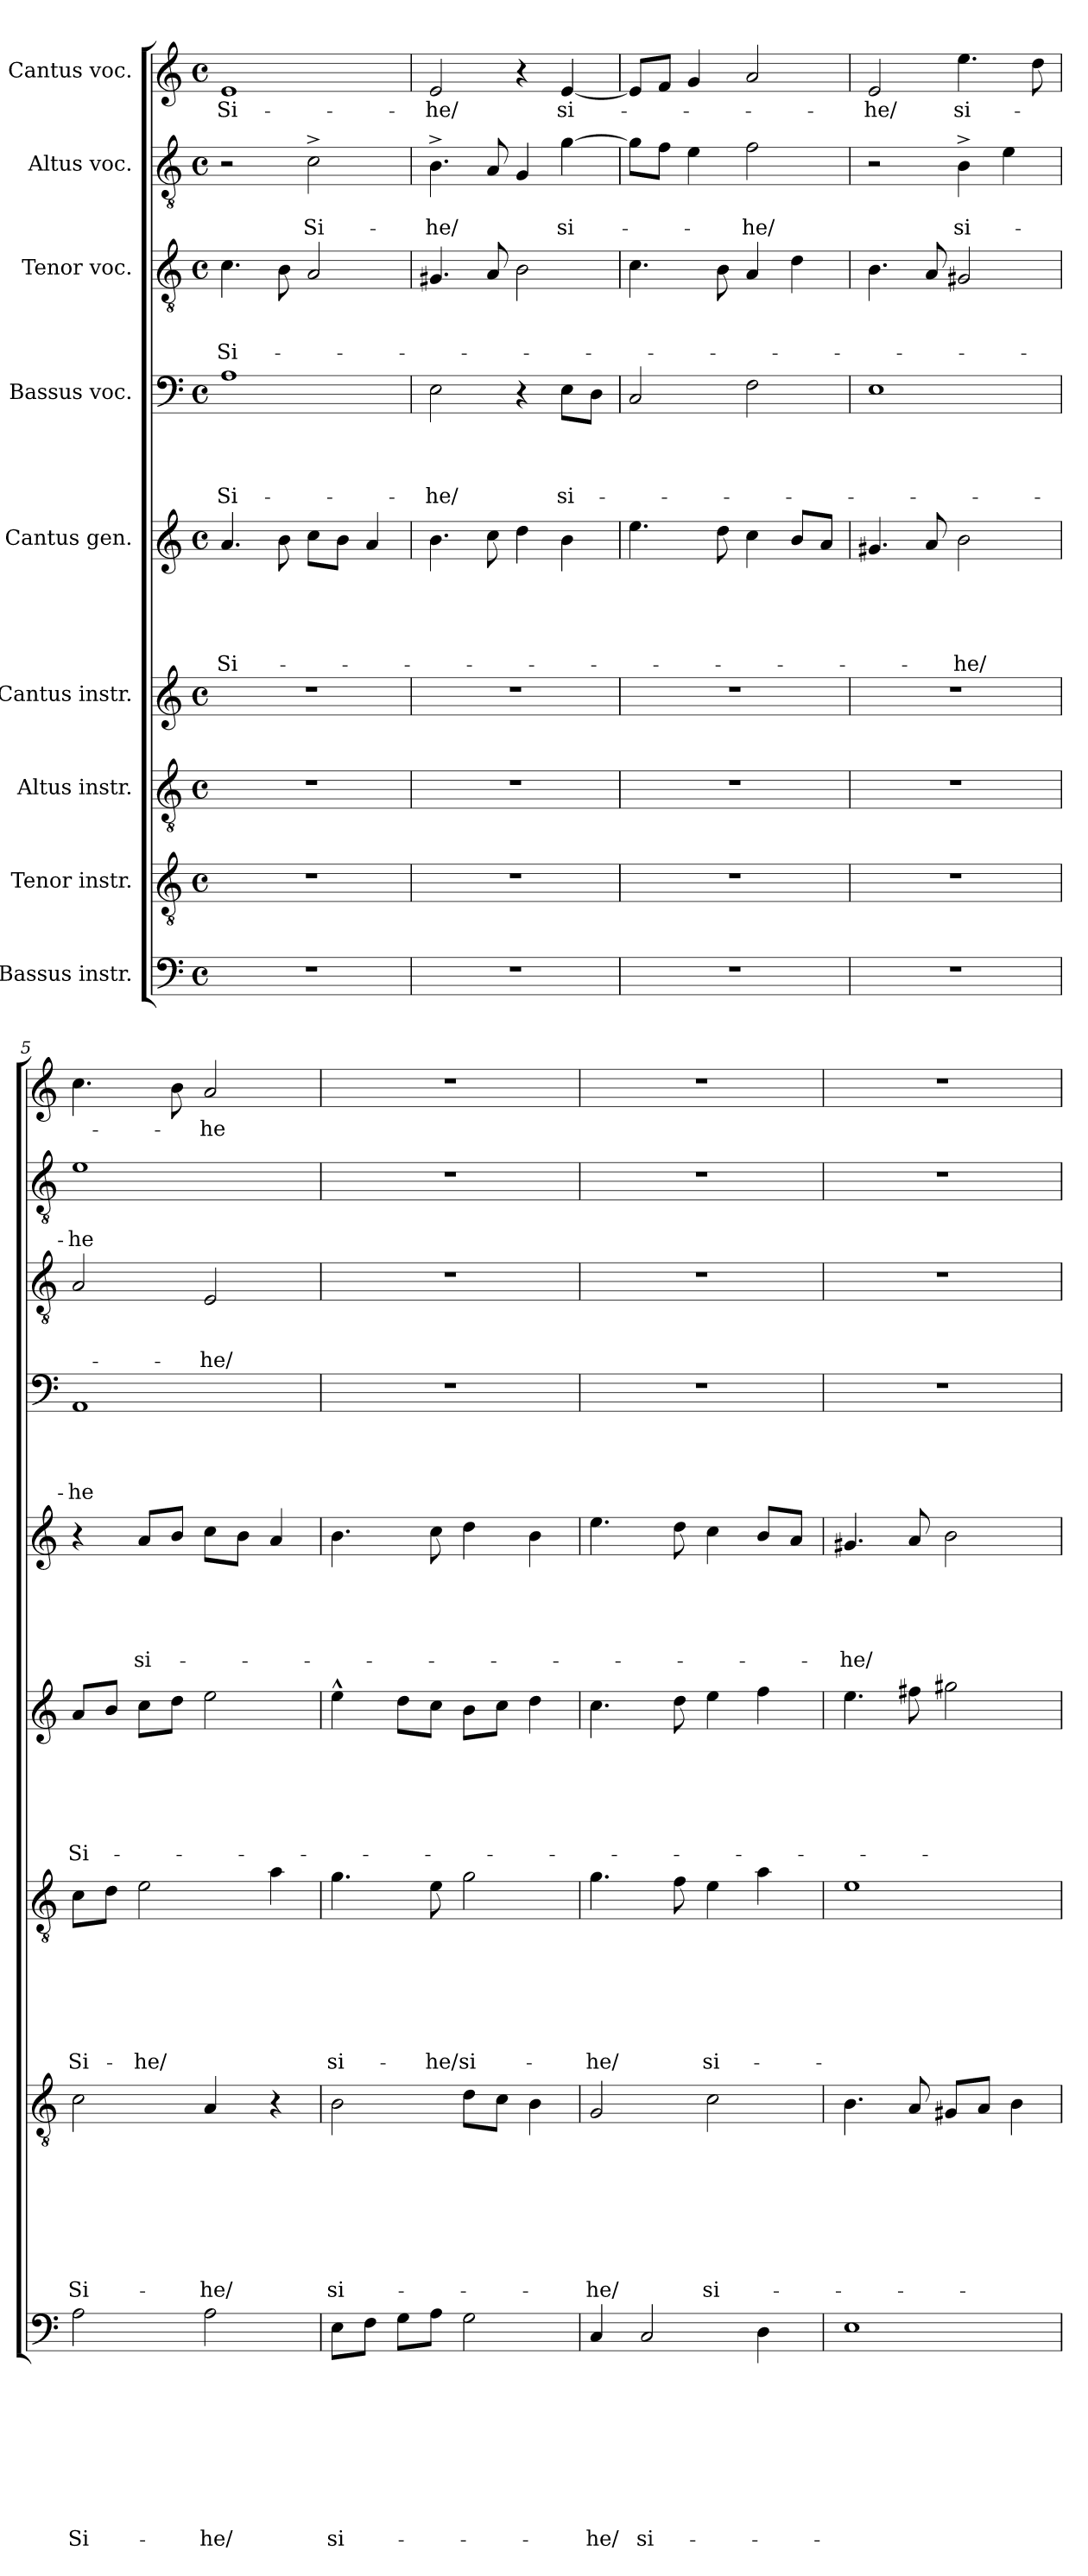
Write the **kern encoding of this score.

**kern	**text	**text	**text	**text	**text	**text	**text	**text	**text	**kern	**text	**text	**text	**text	**text	**text	**text	**text	**kern	**text	**text	**text	**text	**text	**text	**text	**kern	**text	**text	**text	**text	**text	**text	**kern	**text	**text	**text	**text	**text	**kern	**text	**text	**text	**text	**kern	**text	**text	**text	**kern	**text	**text	**kern	**text
*part9	*part9	*part9	*part9	*part9	*part9	*part9	*part9	*part9	*part9	*part8	*part8	*part8	*part8	*part8	*part8	*part8	*part8	*part8	*part7	*part7	*part7	*part7	*part7	*part7	*part7	*part7	*part6	*part6	*part6	*part6	*part6	*part6	*part6	*part5	*part5	*part5	*part5	*part5	*part5	*part4	*part4	*part4	*part4	*part4	*part3	*part3	*part3	*part3	*part2	*part2	*part2	*part1	*part1
*staff9	*staff9	*staff9	*staff9	*staff9	*staff9	*staff9	*staff9	*staff9	*staff9	*staff8	*staff8	*staff8	*staff8	*staff8	*staff8	*staff8	*staff8	*staff8	*staff7	*staff7	*staff7	*staff7	*staff7	*staff7	*staff7	*staff7	*staff6	*staff6	*staff6	*staff6	*staff6	*staff6	*staff6	*staff5	*staff5	*staff5	*staff5	*staff5	*staff5	*staff4	*staff4	*staff4	*staff4	*staff4	*staff3	*staff3	*staff3	*staff3	*staff2	*staff2	*staff2	*staff1	*staff1
*I"Bassus instr.	*	*	*	*	*	*	*	*	*	*I"Tenor instr.	*	*	*	*	*	*	*	*	*I"Altus instr.	*	*	*	*	*	*	*	*I"Cantus instr.	*	*	*	*	*	*	*I"Cantus gen.	*	*	*	*	*	*I"Bassus voc.	*	*	*	*	*I"Tenor voc.	*	*	*	*I"Altus voc.	*	*	*I"Cantus voc.	*
*clefF4	*	*	*	*	*	*	*	*	*	*clefGv2	*	*	*	*	*	*	*	*	*clefGv2	*	*	*	*	*	*	*	*clefG2	*	*	*	*	*	*	*clefG2	*	*	*	*	*	*clefF4	*	*	*	*	*clefGv2	*	*	*	*clefGv2	*	*	*clefG2	*
*k[]	*	*	*	*	*	*	*	*	*	*k[]	*	*	*	*	*	*	*	*	*k[]	*	*	*	*	*	*	*	*k[]	*	*	*	*	*	*	*k[]	*	*	*	*	*	*k[]	*	*	*	*	*k[]	*	*	*	*k[]	*	*	*k[]	*
*C:	*	*	*	*	*	*	*	*	*	*C:	*	*	*	*	*	*	*	*	*C:	*	*	*	*	*	*	*	*C:	*	*	*	*	*	*	*C:	*	*	*	*	*	*C:	*	*	*	*	*C:	*	*	*	*C:	*	*	*C:	*
*M4/4	*	*	*	*	*	*	*	*	*	*M4/4	*	*	*	*	*	*	*	*	*M4/4	*	*	*	*	*	*	*	*M4/4	*	*	*	*	*	*	*M4/4	*	*	*	*	*	*M4/4	*	*	*	*	*M4/4	*	*	*	*M4/4	*	*	*M4/4	*
*met(c)	*	*	*	*	*	*	*	*	*	*met(c)	*	*	*	*	*	*	*	*	*met(c)	*	*	*	*	*	*	*	*met(c)	*	*	*	*	*	*	*met(c)	*	*	*	*	*	*met(c)	*	*	*	*	*met(c)	*	*	*	*met(c)	*	*	*met(c)	*
=1	=1	=1	=1	=1	=1	=1	=1	=1	=1	=1	=1	=1	=1	=1	=1	=1	=1	=1	=1	=1	=1	=1	=1	=1	=1	=1	=1	=1	=1	=1	=1	=1	=1	=1	=1	=1	=1	=1	=1	=1	=1	=1	=1	=1	=1	=1	=1	=1	=1	=1	=1	=1	=1
!	!	!	!	!	!	!	!	!	!	!	!	!	!	!	!	!	!	!	!	!	!	!	!	!	!	!	!	!	!	!	!	!	!	!	!	!	!	!	!LO:LY:b	!	!	!	!	!LO:LY:b	!	!	!	!LO:LY:b	!	!	!	!	!LO:LY:b
1r	.	.	.	.	.	.	.	.	.	1r	.	.	.	.	.	.	.	.	1r	.	.	.	.	.	.	.	1r	.	.	.	.	.	.	4.a/	.	.	.	.	Si-	1A	.	.	.	Si-	4.c\	.	.	Si-	2r	.	.	1e	Si-
.	.	.	.	.	.	.	.	.	.	.	.	.	.	.	.	.	.	.	.	.	.	.	.	.	.	.	.	.	.	.	.	.	.	8b\	.	.	.	.	.	.	.	.	.	.	8B\	.	.	.	.	.	.	.	.
!	!	!	!	!	!	!	!	!	!	!	!	!	!	!	!	!	!	!	!	!	!	!	!	!	!	!	!	!	!	!	!	!	!	!	!	!	!	!	!	!	!	!	!	!	!	!	!	!	!	!	!LO:LY:b	!	!
.	.	.	.	.	.	.	.	.	.	.	.	.	.	.	.	.	.	.	.	.	.	.	.	.	.	.	.	.	.	.	.	.	.	8cc\L	.	.	.	.	.	.	.	.	.	.	2A/	.	.	.	2c^>\	.	Si-	.	.
.	.	.	.	.	.	.	.	.	.	.	.	.	.	.	.	.	.	.	.	.	.	.	.	.	.	.	.	.	.	.	.	.	.	8b\J	.	.	.	.	.	.	.	.	.	.	.	.	.	.	.	.	.	.	.
.	.	.	.	.	.	.	.	.	.	.	.	.	.	.	.	.	.	.	.	.	.	.	.	.	.	.	.	.	.	.	.	.	.	4a/	.	.	.	.	.	.	.	.	.	.	.	.	.	.	.	.	.	.	.
=2	=2	=2	=2	=2	=2	=2	=2	=2	=2	=2	=2	=2	=2	=2	=2	=2	=2	=2	=2	=2	=2	=2	=2	=2	=2	=2	=2	=2	=2	=2	=2	=2	=2	=2	=2	=2	=2	=2	=2	=2	=2	=2	=2	=2	=2	=2	=2	=2	=2	=2	=2	=2	=2
!	!	!	!	!	!	!	!	!	!	!	!	!	!	!	!	!	!	!	!	!	!	!	!	!	!	!	!	!	!	!	!	!	!	!	!	!	!	!	!	!	!	!	!	!LO:LY:b	!	!	!	!	!	!	!LO:LY:b	!	!LO:LY:b
1r	.	.	.	.	.	.	.	.	.	1r	.	.	.	.	.	.	.	.	1r	.	.	.	.	.	.	.	1r	.	.	.	.	.	.	4.b\	.	.	.	.	.	2E\	.	.	.	-he/	4.G#X/	.	.	.	4.B^>\	.	-he/	2e/	-he/
.	.	.	.	.	.	.	.	.	.	.	.	.	.	.	.	.	.	.	.	.	.	.	.	.	.	.	.	.	.	.	.	.	.	8cc\	.	.	.	.	.	.	.	.	.	.	8A/	.	.	.	8A/	.	.	.	.
.	.	.	.	.	.	.	.	.	.	.	.	.	.	.	.	.	.	.	.	.	.	.	.	.	.	.	.	.	.	.	.	.	.	4dd\	.	.	.	.	.	4r	.	.	.	.	2B\	.	.	.	4G/	.	.	4r	.
!	!	!	!	!	!	!	!	!	!	!	!	!	!	!	!	!	!	!	!	!	!	!	!	!	!	!	!	!	!	!	!	!	!	!	!	!	!	!	!	!	!	!	!	!LO:LY:b	!	!	!	!	!	!	!LO:LY:b	!	!LO:LY:b
.	.	.	.	.	.	.	.	.	.	.	.	.	.	.	.	.	.	.	.	.	.	.	.	.	.	.	.	.	.	.	.	.	.	4b\	.	.	.	.	.	8E\L	.	.	.	si-	.	.	.	.	[>4g\	.	si-	[<4e/	si-
.	.	.	.	.	.	.	.	.	.	.	.	.	.	.	.	.	.	.	.	.	.	.	.	.	.	.	.	.	.	.	.	.	.	.	.	.	.	.	.	8D\J	.	.	.	.	.	.	.	.	.	.	.	.	.
=3	=3	=3	=3	=3	=3	=3	=3	=3	=3	=3	=3	=3	=3	=3	=3	=3	=3	=3	=3	=3	=3	=3	=3	=3	=3	=3	=3	=3	=3	=3	=3	=3	=3	=3	=3	=3	=3	=3	=3	=3	=3	=3	=3	=3	=3	=3	=3	=3	=3	=3	=3	=3	=3
1r	.	.	.	.	.	.	.	.	.	1r	.	.	.	.	.	.	.	.	1r	.	.	.	.	.	.	.	1r	.	.	.	.	.	.	4.ee\	.	.	.	.	.	2C/	.	.	.	.	4.c\	.	.	.	8g\L]	.	.	8e/L]	.
.	.	.	.	.	.	.	.	.	.	.	.	.	.	.	.	.	.	.	.	.	.	.	.	.	.	.	.	.	.	.	.	.	.	.	.	.	.	.	.	.	.	.	.	.	.	.	.	.	8f\J	.	.	8f/J	.
.	.	.	.	.	.	.	.	.	.	.	.	.	.	.	.	.	.	.	.	.	.	.	.	.	.	.	.	.	.	.	.	.	.	.	.	.	.	.	.	.	.	.	.	.	.	.	.	.	4e\	.	.	4g/	.
.	.	.	.	.	.	.	.	.	.	.	.	.	.	.	.	.	.	.	.	.	.	.	.	.	.	.	.	.	.	.	.	.	.	8dd\	.	.	.	.	.	.	.	.	.	.	8B\	.	.	.	.	.	.	.	.
!	!	!	!	!	!	!	!	!	!	!	!	!	!	!	!	!	!	!	!	!	!	!	!	!	!	!	!	!	!	!	!	!	!	!	!	!	!	!	!	!	!	!	!	!	!	!	!	!	!	!	!LO:LY:b	!	!
.	.	.	.	.	.	.	.	.	.	.	.	.	.	.	.	.	.	.	.	.	.	.	.	.	.	.	.	.	.	.	.	.	.	4cc\	.	.	.	.	.	2F\	.	.	.	.	4A/	.	.	.	2f\	.	-he/	2a/	.
.	.	.	.	.	.	.	.	.	.	.	.	.	.	.	.	.	.	.	.	.	.	.	.	.	.	.	.	.	.	.	.	.	.	8b/L	.	.	.	.	.	.	.	.	.	.	4d\	.	.	.	.	.	.	.	.
.	.	.	.	.	.	.	.	.	.	.	.	.	.	.	.	.	.	.	.	.	.	.	.	.	.	.	.	.	.	.	.	.	.	8a/J	.	.	.	.	.	.	.	.	.	.	.	.	.	.	.	.	.	.	.
=4	=4	=4	=4	=4	=4	=4	=4	=4	=4	=4	=4	=4	=4	=4	=4	=4	=4	=4	=4	=4	=4	=4	=4	=4	=4	=4	=4	=4	=4	=4	=4	=4	=4	=4	=4	=4	=4	=4	=4	=4	=4	=4	=4	=4	=4	=4	=4	=4	=4	=4	=4	=4	=4
!	!	!	!	!	!	!	!	!	!	!	!	!	!	!	!	!	!	!	!	!	!	!	!	!	!	!	!	!	!	!	!	!	!	!	!	!	!	!	!	!	!	!	!	!	!	!	!	!	!	!	!	!	!LO:LY:b
1r	.	.	.	.	.	.	.	.	.	1r	.	.	.	.	.	.	.	.	1r	.	.	.	.	.	.	.	1r	.	.	.	.	.	.	4.g#X/	.	.	.	.	.	1E	.	.	.	.	4.B\	.	.	.	2r	.	.	2e/	-he/
.	.	.	.	.	.	.	.	.	.	.	.	.	.	.	.	.	.	.	.	.	.	.	.	.	.	.	.	.	.	.	.	.	.	8a/	.	.	.	.	.	.	.	.	.	.	8A/	.	.	.	.	.	.	.	.
!	!	!	!	!	!	!	!	!	!	!	!	!	!	!	!	!	!	!	!	!	!	!	!	!	!	!	!	!	!	!	!	!	!	!	!	!	!	!	!LO:LY:b	!	!	!	!	!	!	!	!	!	!	!	!LO:LY:b	!	!LO:LY:b
.	.	.	.	.	.	.	.	.	.	.	.	.	.	.	.	.	.	.	.	.	.	.	.	.	.	.	.	.	.	.	.	.	.	2b\	.	.	.	.	-he/	.	.	.	.	.	2G#X/	.	.	.	4B^>\	.	si-	4.ee\	si-
.	.	.	.	.	.	.	.	.	.	.	.	.	.	.	.	.	.	.	.	.	.	.	.	.	.	.	.	.	.	.	.	.	.	.	.	.	.	.	.	.	.	.	.	.	.	.	.	.	4e\	.	.	.	.
.	.	.	.	.	.	.	.	.	.	.	.	.	.	.	.	.	.	.	.	.	.	.	.	.	.	.	.	.	.	.	.	.	.	.	.	.	.	.	.	.	.	.	.	.	.	.	.	.	.	.	.	8dd\	.
=5	=5	=5	=5	=5	=5	=5	=5	=5	=5	=5	=5	=5	=5	=5	=5	=5	=5	=5	=5	=5	=5	=5	=5	=5	=5	=5	=5	=5	=5	=5	=5	=5	=5	=5	=5	=5	=5	=5	=5	=5	=5	=5	=5	=5	=5	=5	=5	=5	=5	=5	=5	=5	=5
!	!	!	!	!	!	!	!	!	!LO:LY:b	!	!	!	!	!	!	!	!	!LO:LY:b	!	!	!	!	!	!	!	!LO:LY:b	!	!	!	!	!	!	!LO:LY:b	!	!	!	!	!	!	!	!	!	!	!LO:LY:b	!	!	!	!	!	!	!LO:LY:b	!	!
2A\	.	.	.	.	.	.	.	.	Si-	2c\	.	.	.	.	.	.	.	Si-	8c\L	.	.	.	.	.	.	Si-	8a/L	.	.	.	.	.	Si-	4r	.	.	.	.	.	1AA	.	.	.	-he	2A/	.	.	.	1e	.	-he	4.cc\	.
.	.	.	.	.	.	.	.	.	.	.	.	.	.	.	.	.	.	.	8d\J	.	.	.	.	.	.	.	8b/J	.	.	.	.	.	.	.	.	.	.	.	.	.	.	.	.	.	.	.	.	.	.	.	.	.	.
!	!	!	!	!	!	!	!	!	!	!	!	!	!	!	!	!	!	!	!	!	!	!	!	!	!	!LO:LY:b	!	!	!	!	!	!	!	!	!	!	!	!	!LO:LY:b	!	!	!	!	!	!	!	!	!	!	!	!	!	!
.	.	.	.	.	.	.	.	.	.	.	.	.	.	.	.	.	.	.	2e\	.	.	.	.	.	.	-he/	8cc\L	.	.	.	.	.	.	8a/L	.	.	.	.	si-	.	.	.	.	.	.	.	.	.	.	.	.	.	.
.	.	.	.	.	.	.	.	.	.	.	.	.	.	.	.	.	.	.	.	.	.	.	.	.	.	.	8dd\J	.	.	.	.	.	.	8b/J	.	.	.	.	.	.	.	.	.	.	.	.	.	.	.	.	.	8b\	.
!	!	!	!	!	!	!	!	!	!LO:LY:b	!	!	!	!	!	!	!	!	!LO:LY:b	!	!	!	!	!	!	!	!	!	!	!	!	!	!	!	!	!	!	!	!	!	!	!	!	!	!	!	!	!	!LO:LY:b	!	!	!	!	!LO:LY:b
2A\	.	.	.	.	.	.	.	.	-he/	4A/	.	.	.	.	.	.	.	-he/	.	.	.	.	.	.	.	.	2ee\	.	.	.	.	.	.	8cc\L	.	.	.	.	.	.	.	.	.	.	2E/	.	.	-he/	.	.	.	2a/	-he
.	.	.	.	.	.	.	.	.	.	.	.	.	.	.	.	.	.	.	.	.	.	.	.	.	.	.	.	.	.	.	.	.	.	8b\J	.	.	.	.	.	.	.	.	.	.	.	.	.	.	.	.	.	.	.
.	.	.	.	.	.	.	.	.	.	4r	.	.	.	.	.	.	.	.	4a\	.	.	.	.	.	.	.	.	.	.	.	.	.	.	4a/	.	.	.	.	.	.	.	.	.	.	.	.	.	.	.	.	.	.	.
!!LO:LB:g=z
=6	=6	=6	=6	=6	=6	=6	=6	=6	=6	=6	=6	=6	=6	=6	=6	=6	=6	=6	=6	=6	=6	=6	=6	=6	=6	=6	=6	=6	=6	=6	=6	=6	=6	=6	=6	=6	=6	=6	=6	=6	=6	=6	=6	=6	=6	=6	=6	=6	=6	=6	=6	=6	=6
!	!	!	!	!	!	!	!	!	!LO:LY:b	!	!	!	!	!	!	!	!	!LO:LY:b	!	!	!	!	!	!	!	!LO:LY:b	!	!	!	!	!	!	!	!	!	!	!	!	!	!	!	!	!	!	!	!	!	!	!	!	!	!	!
8E\L	.	.	.	.	.	.	.	.	si-	2B\	.	.	.	.	.	.	.	si-	4.g\	.	.	.	.	.	.	si-	4ee^^>\	.	.	.	.	.	.	4.b\	.	.	.	.	.	1r	.	.	.	.	1r	.	.	.	1r	.	.	1r	.
8F\J	.	.	.	.	.	.	.	.	.	.	.	.	.	.	.	.	.	.	.	.	.	.	.	.	.	.	.	.	.	.	.	.	.	.	.	.	.	.	.	.	.	.	.	.	.	.	.	.	.	.	.	.	.
8G\L	.	.	.	.	.	.	.	.	.	.	.	.	.	.	.	.	.	.	.	.	.	.	.	.	.	.	8dd\L	.	.	.	.	.	.	.	.	.	.	.	.	.	.	.	.	.	.	.	.	.	.	.	.	.	.
!	!	!	!	!	!	!	!	!	!	!	!	!	!	!	!	!	!	!	!	!	!	!	!	!	!	!LO:LY:b	!	!	!	!	!	!	!	!	!	!	!	!	!	!	!	!	!	!	!	!	!	!	!	!	!	!	!
8A\J	.	.	.	.	.	.	.	.	.	.	.	.	.	.	.	.	.	.	8e\	.	.	.	.	.	.	-he/	8cc\J	.	.	.	.	.	.	8cc\	.	.	.	.	.	.	.	.	.	.	.	.	.	.	.	.	.	.	.
!	!	!	!	!	!	!	!	!	!	!	!	!	!	!	!	!	!	!	!	!	!	!	!	!	!	!LO:LY:b	!	!	!	!	!	!	!	!	!	!	!	!	!	!	!	!	!	!	!	!	!	!	!	!	!	!	!
2G\	.	.	.	.	.	.	.	.	.	8d\L	.	.	.	.	.	.	.	.	2g\	.	.	.	.	.	.	si-	8b\L	.	.	.	.	.	.	4dd\	.	.	.	.	.	.	.	.	.	.	.	.	.	.	.	.	.	.	.
.	.	.	.	.	.	.	.	.	.	8c\J	.	.	.	.	.	.	.	.	.	.	.	.	.	.	.	.	8cc\J	.	.	.	.	.	.	.	.	.	.	.	.	.	.	.	.	.	.	.	.	.	.	.	.	.	.
.	.	.	.	.	.	.	.	.	.	4B\	.	.	.	.	.	.	.	.	.	.	.	.	.	.	.	.	4dd\	.	.	.	.	.	.	4b\	.	.	.	.	.	.	.	.	.	.	.	.	.	.	.	.	.	.	.
=7	=7	=7	=7	=7	=7	=7	=7	=7	=7	=7	=7	=7	=7	=7	=7	=7	=7	=7	=7	=7	=7	=7	=7	=7	=7	=7	=7	=7	=7	=7	=7	=7	=7	=7	=7	=7	=7	=7	=7	=7	=7	=7	=7	=7	=7	=7	=7	=7	=7	=7	=7	=7	=7
!	!	!	!	!	!	!	!	!	!LO:LY:b	!	!	!	!	!	!	!	!	!LO:LY:b	!	!	!	!	!	!	!	!LO:LY:b	!	!	!	!	!	!	!	!	!	!	!	!	!	!	!	!	!	!	!	!	!	!	!	!	!	!	!
4C/	.	.	.	.	.	.	.	.	-he/	2G/	.	.	.	.	.	.	.	-he/	4.g\	.	.	.	.	.	.	-he/	4.cc\	.	.	.	.	.	.	4.ee\	.	.	.	.	.	1r	.	.	.	.	1r	.	.	.	1r	.	.	1r	.
!	!	!	!	!	!	!	!	!	!LO:LY:b	!	!	!	!	!	!	!	!	!	!	!	!	!	!	!	!	!	!	!	!	!	!	!	!	!	!	!	!	!	!	!	!	!	!	!	!	!	!	!	!	!	!	!	!
2C/	.	.	.	.	.	.	.	.	si-	.	.	.	.	.	.	.	.	.	.	.	.	.	.	.	.	.	.	.	.	.	.	.	.	.	.	.	.	.	.	.	.	.	.	.	.	.	.	.	.	.	.	.	.
.	.	.	.	.	.	.	.	.	.	.	.	.	.	.	.	.	.	.	8f\	.	.	.	.	.	.	.	8dd\	.	.	.	.	.	.	8dd\	.	.	.	.	.	.	.	.	.	.	.	.	.	.	.	.	.	.	.
!	!	!	!	!	!	!	!	!	!	!	!	!	!	!	!	!	!	!LO:LY:b	!	!	!	!	!	!	!	!LO:LY:b	!	!	!	!	!	!	!	!	!	!	!	!	!	!	!	!	!	!	!	!	!	!	!	!	!	!	!
.	.	.	.	.	.	.	.	.	.	2c\	.	.	.	.	.	.	.	si-	4e\	.	.	.	.	.	.	si-	4ee\	.	.	.	.	.	.	4cc\	.	.	.	.	.	.	.	.	.	.	.	.	.	.	.	.	.	.	.
4D\	.	.	.	.	.	.	.	.	.	.	.	.	.	.	.	.	.	.	4a\	.	.	.	.	.	.	.	4ff\	.	.	.	.	.	.	8b/L	.	.	.	.	.	.	.	.	.	.	.	.	.	.	.	.	.	.	.
.	.	.	.	.	.	.	.	.	.	.	.	.	.	.	.	.	.	.	.	.	.	.	.	.	.	.	.	.	.	.	.	.	.	8a/J	.	.	.	.	.	.	.	.	.	.	.	.	.	.	.	.	.	.	.
=8	=8	=8	=8	=8	=8	=8	=8	=8	=8	=8	=8	=8	=8	=8	=8	=8	=8	=8	=8	=8	=8	=8	=8	=8	=8	=8	=8	=8	=8	=8	=8	=8	=8	=8	=8	=8	=8	=8	=8	=8	=8	=8	=8	=8	=8	=8	=8	=8	=8	=8	=8	=8	=8
!	!	!	!	!	!	!	!	!	!	!	!	!	!	!	!	!	!	!	!	!	!	!	!	!	!	!	!	!	!	!	!	!	!	!	!	!	!	!	!LO:LY:b	!	!	!	!	!	!	!	!	!	!	!	!	!	!
1E	.	.	.	.	.	.	.	.	.	4.B\	.	.	.	.	.	.	.	.	1e	.	.	.	.	.	.	.	4.ee\	.	.	.	.	.	.	4.g#X/	.	.	.	.	-he/	1r	.	.	.	.	1r	.	.	.	1r	.	.	1r	.
.	.	.	.	.	.	.	.	.	.	8A/	.	.	.	.	.	.	.	.	.	.	.	.	.	.	.	.	8ff#X\	.	.	.	.	.	.	8a/	.	.	.	.	.	.	.	.	.	.	.	.	.	.	.	.	.	.	.
.	.	.	.	.	.	.	.	.	.	8G#/L	.	.	.	.	.	.	.	.	.	.	.	.	.	.	.	.	2gg#X\	.	.	.	.	.	.	2b\	.	.	.	.	.	.	.	.	.	.	.	.	.	.	.	.	.	.	.
.	.	.	.	.	.	.	.	.	.	8A/J	.	.	.	.	.	.	.	.	.	.	.	.	.	.	.	.	.	.	.	.	.	.	.	.	.	.	.	.	.	.	.	.	.	.	.	.	.	.	.	.	.	.	.
.	.	.	.	.	.	.	.	.	.	4B\	.	.	.	.	.	.	.	.	.	.	.	.	.	.	.	.	.	.	.	.	.	.	.	.	.	.	.	.	.	.	.	.	.	.	.	.	.	.	.	.	.	.	.
=	=	=	=	=	=	=	=	=	=	=	=	=	=	=	=	=	=	=	=	=	=	=	=	=	=	=	=	=	=	=	=	=	=	=	=	=	=	=	=	=	=	=	=	=	=	=	=	=	=	=	=	=	=
*-	*-	*-	*-	*-	*-	*-	*-	*-	*-	*-	*-	*-	*-	*-	*-	*-	*-	*-	*-	*-	*-	*-	*-	*-	*-	*-	*-	*-	*-	*-	*-	*-	*-	*-	*-	*-	*-	*-	*-	*-	*-	*-	*-	*-	*-	*-	*-	*-	*-	*-	*-	*-	*-
